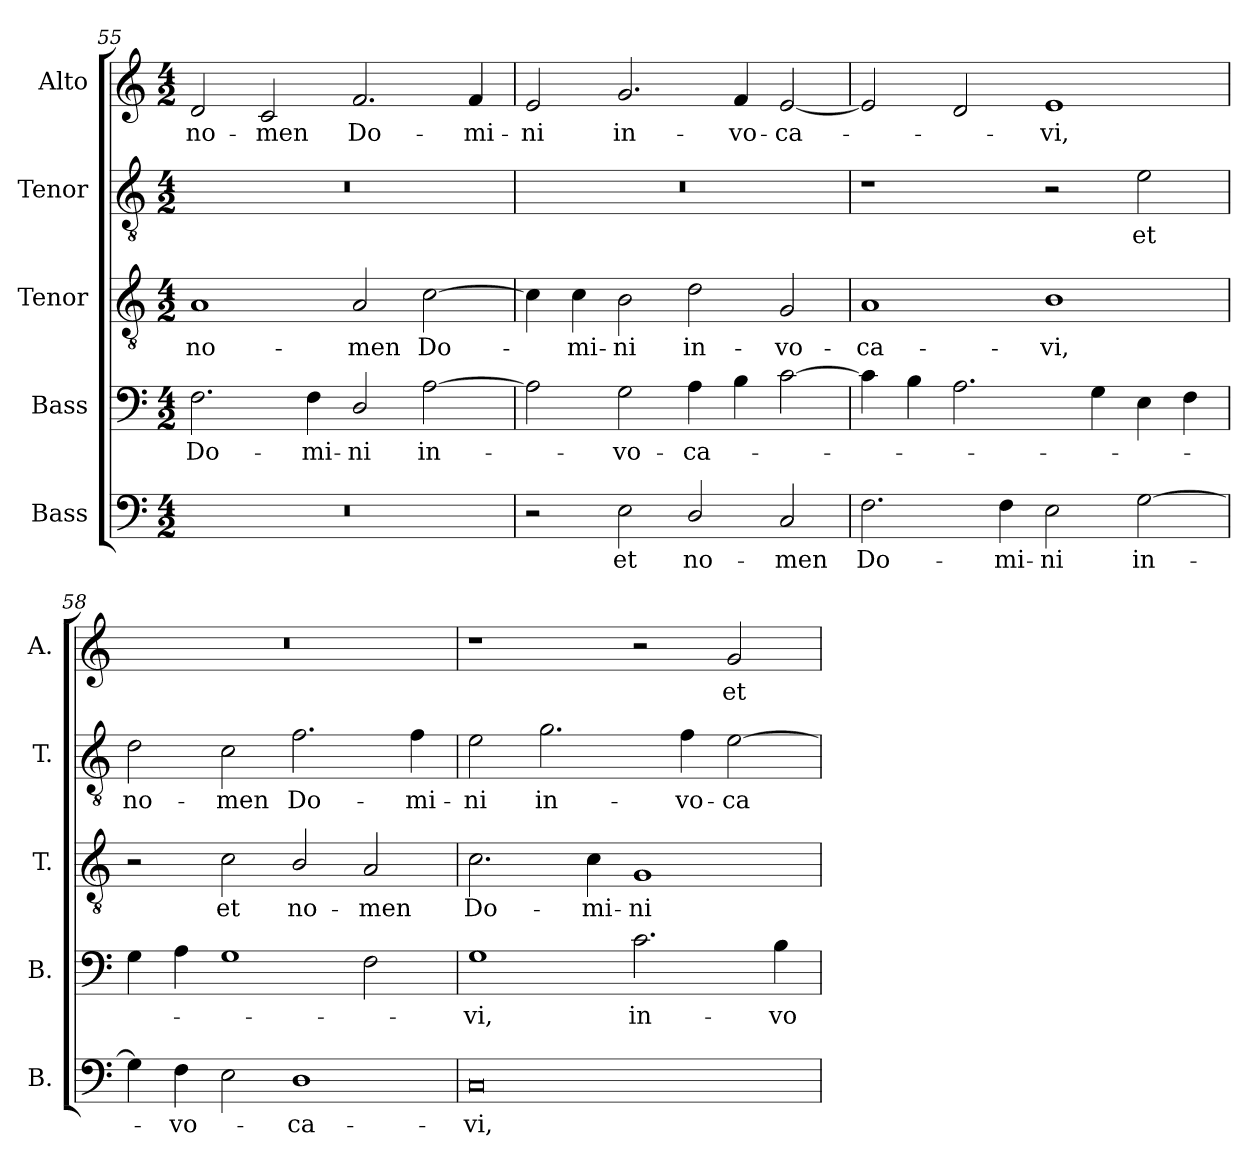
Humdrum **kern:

**kern	**text	**kern	**text	**kern	**text	**kern	**text	**kern	**text
*part5	*part5	*part4	*part4	*part3	*part3	*part2	*part2	*part1	*part1
*staff5	*staff5	*staff4	*staff4	*staff3	*staff3	*staff2	*staff2	*staff1	*staff1
*I"Bass	*	*I"Bass	*	*I"Tenor	*	*I"Tenor	*	*I"Alto	*
*I'B.	*	*I'B.	*	*I'T.	*	*I'T.	*	*I'A.	*
*clefF4	*	*clefF4	*	*clefGv2	*	*clefGv2	*	*clefG2	*
*	*	*	*	*ITrd7c12	*	*ITrd7c12	*	*	*
*k[]	*	*k[]	*	*k[]	*	*k[]	*	*k[]	*
*C:	*	*C:	*	*C:	*	*C:	*	*C:	*
*M4/2	*	*M4/2	*	*M4/2	*	*M4/2	*	*M4/2	*
=55	=55	=55	=55	=55	=55	=55	=55	=55	=55
!LO:N:vis=1	!	!	!	!	!	!	!	!	!
!	!	!	!LO:LY:b:color=#000000	!	!	!	!	!	!
!	!	!	!	!	!LO:LY:b:color=#000000	!LO:N:vis=1	!	!	!
!	!	!	!	!	!	!	!	!	!LO:LY:b:color=#000000
0r	.	2.Fi\	Do-	1AAi	no-	0r	.	2di/	no-
!	!	!	!	!	!	!	!	!	!LO:LY:b:color=#000000
.	.	.	.	.	.	.	.	2ci/	-men
!	!	!	!LO:LY:b:color=#000000	!	!	!	!	!	!
.	.	4Fi\	-mi-	.	.	.	.	.	.
!	!	!	!LO:LY:b:color=#000000	!	!	!	!	!	!
!	!	!	!	!	!LO:LY:b:color=#000000	!	!	!	!
!	!	!	!	!	!	!	!	!	!LO:LY:b:color=#000000
.	.	2Di/	-ni	2AAi/	-men	.	.	2.fi/	Do-
!	!	!	!LO:LY:b:color=#000000	!	!	!	!	!	!
!	!	!	!	!	!LO:LY:b:color=#000000	!	!	!	!
.	.	[2Ai\	in-	[2Ci\	Do-	.	.	.	.
!	!	!	!	!	!	!	!	!	!LO:LY:b:color=#000000
.	.	.	.	.	.	.	.	4fi/	-mi-
=56	=56	=56	=56	=56	=56	=56	=56	=56	=56
!	!	!	!	!	!	!LO:N:vis=1	!	!	!
!	!	!	!	!	!	!	!	!	!LO:LY:b:color=#000000
2r	.	2Ai\]	.	4Ci\]	.	0r	.	2ei/	-ni
!	!	!	!	!	!LO:LY:b:color=#000000	!	!	!	!
.	.	.	.	4Ci\	-mi-	.	.	.	.
!	!LO:LY:b:color=#000000	!	!	!	!	!	!	!	!
!	!	!	!LO:LY:b:color=#000000	!	!	!	!	!	!
!	!	!	!	!	!LO:LY:b:color=#000000	!	!	!	!
!	!	!	!	!	!	!	!	!	!LO:LY:b:color=#000000
2Ei\	et	2Gi\	-vo-	2BBi\	-ni	.	.	2.gi/	in-
!	!LO:LY:b:color=#000000	!	!	!	!	!	!	!	!
!	!	!	!LO:LY:b:color=#000000	!	!	!	!	!	!
!	!	!	!	!	!LO:LY:b:color=#000000	!	!	!	!
2Di/	no-	4Ai\	-ca-	2Di\	in-	.	.	.	.
!	!	!	!	!	!	!	!	!	!LO:LY:b:color=#000000
.	.	4Bi\	.	.	.	.	.	4fi/	-vo-
!	!LO:LY:b:color=#000000	!	!	!	!	!	!	!	!
!	!	!	!	!	!LO:LY:b:color=#000000	!	!	!	!
!	!	!	!	!	!	!	!	!	!LO:LY:b:color=#000000
2Ci/	-men	[2ci\	.	2GGi/	-vo-	.	.	[2ei/	-ca-
!!LO:LB:g=z
=57	=57	=57	=57	=57	=57	=57	=57	=57	=57
!	!LO:LY:b:color=#000000	!	!	!	!	!	!	!	!
!	!	!	!	!	!LO:LY:b:color=#000000	!	!	!	!
2.Fi\	Do-	4ci\]	.	1AAi	-ca-	1r	.	2ei/]	.
.	.	4Bi\	.	.	.	.	.	.	.
.	.	2.Ai\	.	.	.	.	.	2di/	.
!	!LO:LY:b:color=#000000	!	!	!	!	!	!	!	!
4Fi\	-mi-	.	.	.	.	.	.	.	.
!	!LO:LY:b:color=#000000	!	!	!	!	!	!	!	!
!	!	!	!	!	!LO:LY:b:color=#000000	!	!	!	!
!	!	!	!	!	!	!	!	!	!LO:LY:b:color=#000000
2Ei\	-ni	.	.	1BBi	-vi,	2r	.	1ei	-vi,
.	.	4Gi\	.	.	.	.	.	.	.
!	!LO:LY:b:color=#000000	!	!	!	!	!	!	!	!
!	!	!	!	!	!	!	!LO:LY:b:color=#000000	!	!
[2Gi\	in-	4Ei\	.	.	.	2Ei\	et	.	.
.	.	4Fi\	.	.	.	.	.	.	.
=58	=58	=58	=58	=58	=58	=58	=58	=58	=58
!	!	!	!	!	!	!	!LO:LY:b:color=#000000	!LO:N:vis=1	!
4Gi\]	.	4Gi\	.	2r	.	2Di\	no-	0r	.
!	!LO:LY:b:color=#000000	!	!	!	!	!	!	!	!
4Fi\	-vo-	4Ai\	.	.	.	.	.	.	.
!	!	!	!	!	!LO:LY:b:color=#000000	!	!	!	!
!	!	!	!	!	!	!	!LO:LY:b:color=#000000	!	!
2Ei\	.	1Gi	.	2Ci\	et	2Ci\	-men	.	.
!	!LO:LY:b:color=#000000	!	!	!	!	!	!	!	!
!	!	!	!	!	!LO:LY:b:color=#000000	!	!	!	!
!	!	!	!	!	!	!	!LO:LY:b:color=#000000	!	!
1Di	-ca-	.	.	2BBi/	no-	2.Fi\	Do-	.	.
!	!	!	!	!	!LO:LY:b:color=#000000	!	!	!	!
.	.	2Fi\	.	2AAi/	-men	.	.	.	.
!	!	!	!	!	!	!	!LO:LY:b:color=#000000	!	!
.	.	.	.	.	.	4Fi\	-mi-	.	.
=59	=59	=59	=59	=59	=59	=59	=59	=59	=59
!	!LO:LY:b:color=#000000	!	!	!	!	!	!	!	!
!	!	!	!LO:LY:b:color=#000000	!	!	!	!	!	!
!	!	!	!	!	!LO:LY:b:color=#000000	!	!	!	!
!	!	!	!	!	!	!	!LO:LY:b:color=#000000	!	!
0Ci	-vi,	1Gi	-vi,	2.Ci\	Do-	2Ei\	-ni	1r	.
!	!	!	!	!	!	!	!LO:LY:b:color=#000000	!	!
.	.	.	.	.	.	2.Gi\	in-	.	.
!	!	!	!	!	!LO:LY:b:color=#000000	!	!	!	!
.	.	.	.	4Ci\	-mi-	.	.	.	.
!	!	!	!LO:LY:b:color=#000000	!	!	!	!	!	!
!	!	!	!	!	!LO:LY:b:color=#000000	!	!	!	!
.	.	2.ci\	in-	1GGi	-ni	.	.	2r	.
!	!	!	!	!	!	!	!LO:LY:b:color=#000000	!	!
.	.	.	.	.	.	4Fi\	-vo-	.	.
!	!	!	!	!	!	!	!LO:LY:b:color=#000000	!	!
!	!	!	!	!	!	!	!	!	!LO:LY:b:color=#000000
.	.	.	.	.	.	[2Ei\	-ca-	2gi/	et
!	!	!	!LO:LY:b:color=#000000	!	!	!	!	!	!
.	.	4Bi\	-vo-	.	.	.	.	.	.
=	=	=	=	=	=	=	=	=	=
*-	*-	*-	*-	*-	*-	*-	*-	*-	*-
